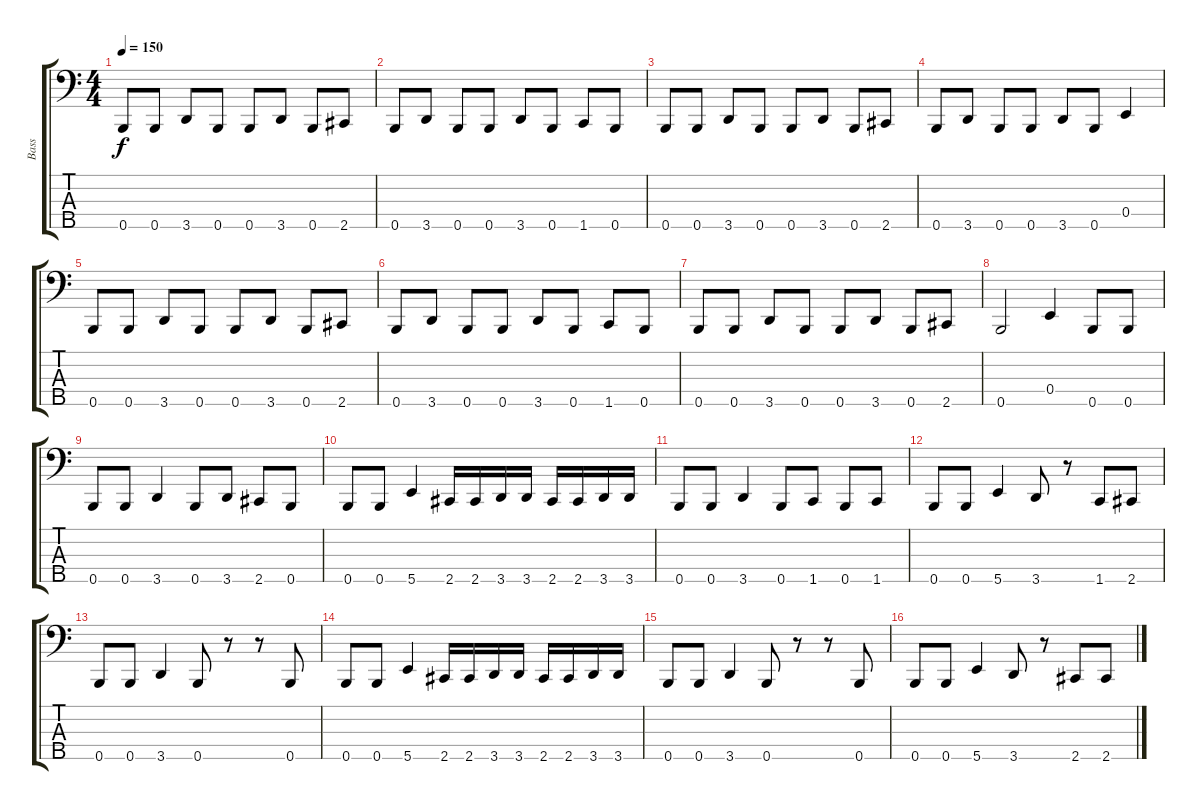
\track ("Bass" "Bass") {instrument electricbasspick}
\staff {score tabs}
\tuning (G2 D2 A1 E1 B0) {hide}
\ts (4 4)
\tempo 150
\clef f4
\ks c
0.5.8{dy f} 0.5.8 3.5.8 0.5.8 0.5.8 3.5.8 0.5.8 2.5.8 |
0.5.8 3.5.8 0.5.8 0.5.8 3.5.8 0.5.8 1.5.8 0.5.8 |
0.5.8 0.5.8 3.5.8 0.5.8 0.5.8 3.5.8 0.5.8 2.5.8 |
0.5.8 3.5.8 0.5.8 0.5.8 3.5.8 0.5.8 0.4.4 |
0.5.8 0.5.8 3.5.8 0.5.8 0.5.8 3.5.8 0.5.8 2.5.8 |
0.5.8 3.5.8 0.5.8 0.5.8 3.5.8 0.5.8 1.5.8 0.5.8 |
0.5.8 0.5.8 3.5.8 0.5.8 0.5.8 3.5.8 0.5.8 2.5.8 |
0.5.2 0.4.4 0.5.8 0.5.8 |
0.5.8 0.5.8 3.5.4 0.5.8 3.5.8 2.5.8 0.5.8 |
0.5.8 0.5.8 5.5.4 2.5.16 2.5.16 3.5.16 3.5.16 2.5.16 2.5.16 3.5.16 3.5.16 |
0.5.8 0.5.8 3.5.4 0.5.8 1.5.8 0.5.8 1.5.8 |
0.5.8 0.5.8 5.5.4 3.5.8 r.8 1.5.8 2.5.8 |
0.5.8 0.5.8 3.5.4 0.5.8 r.8 r.8 0.5.8 |
0.5.8 0.5.8 5.5.4 2.5.16 2.5.16 3.5.16 3.5.16 2.5.16 2.5.16 3.5.16 3.5.16 |
0.5.8 0.5.8 3.5.4 0.5.8 r.8 r.8 0.5.8 |
0.5.8 0.5.8 5.5.4 3.5.8 r.8 2.5.8 2.5.8
